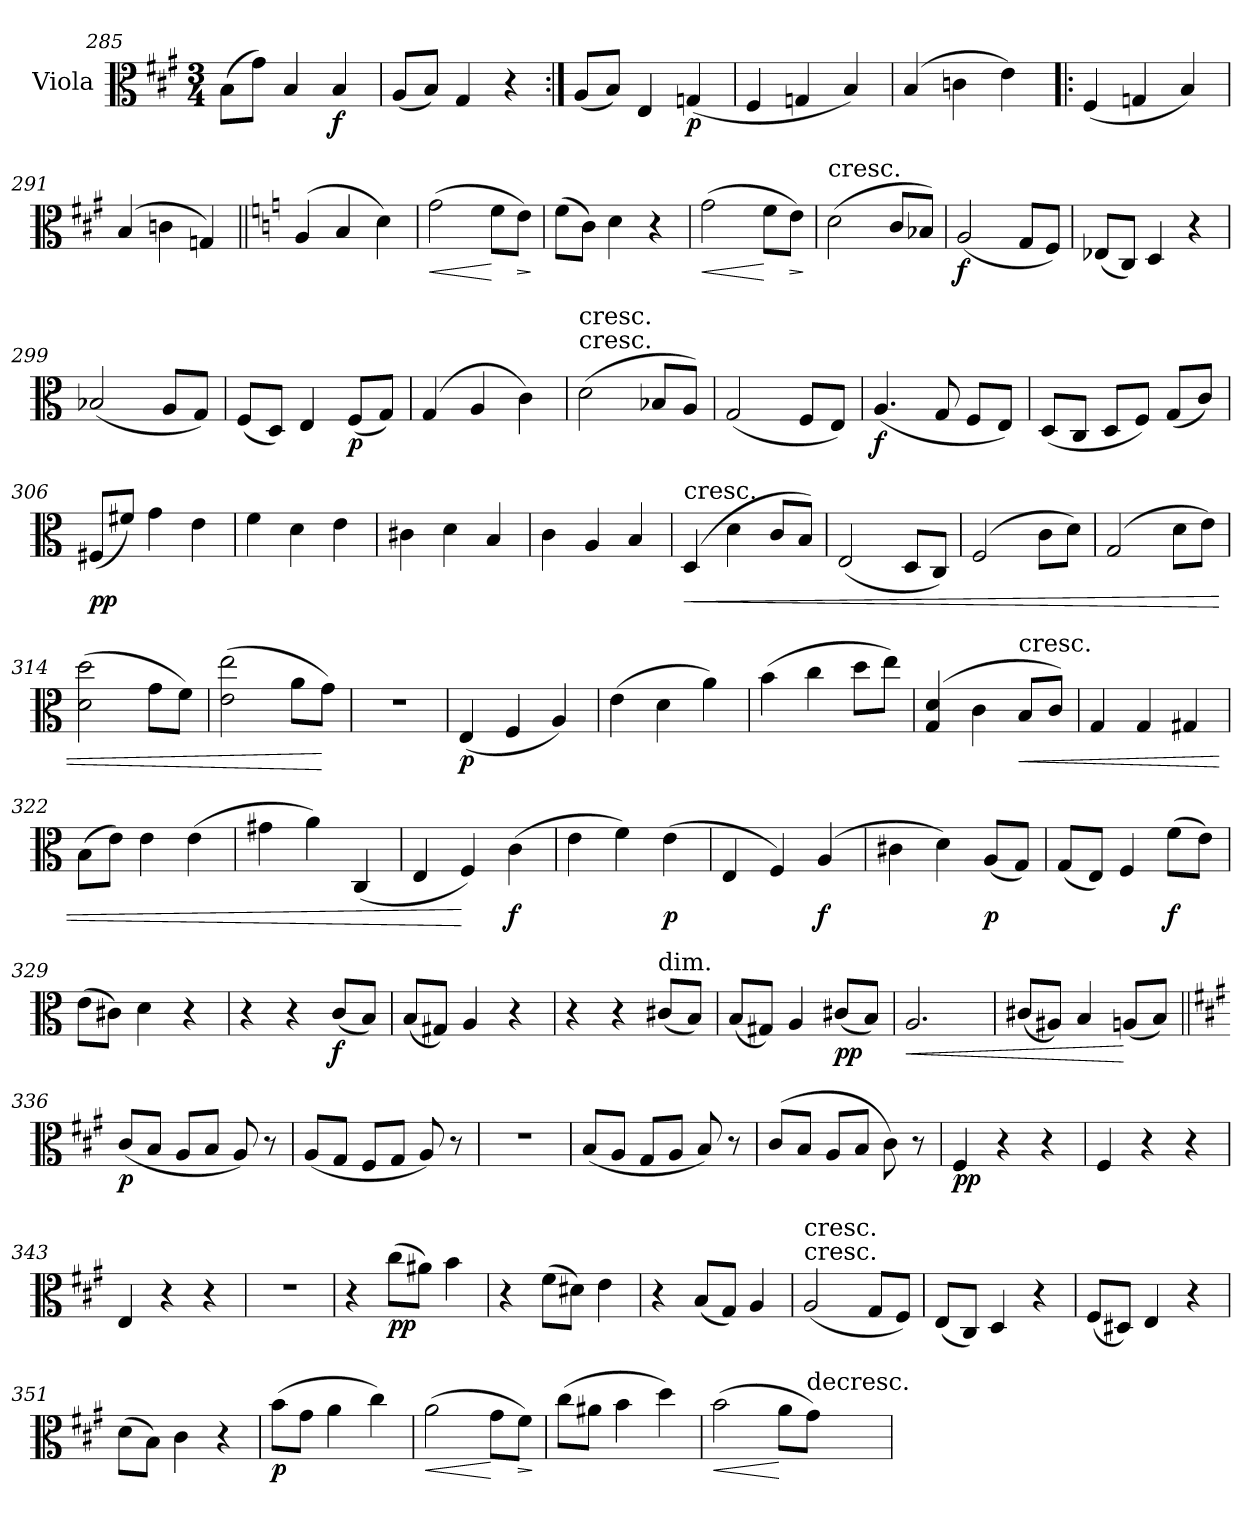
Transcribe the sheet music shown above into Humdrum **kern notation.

**kern	**dynam
*part1	*part1
*staff1	*staff1
*I"Viola	*
*I'Vla	*
*clefC3	*
*k[f#c#g#]	*
*A:	*
*M3/4	*
=285	=285
(8B\L	.
8g#\J)	.
4B	.
4B	f
=286	=286
(8A/L	.
8B/J)	.
4G#	.
4r	.
=287:|!	=287:|!
(8A/L	.
8B/J)	.
4E	.
(4Gn	p
=288	=288
4F#	.
4Gn	.
4B)	.
=289	=289
(4B	.
4cn	.
4e)	.
=290!|:	=290!|:
(4F#	.
4Gn	.
4B)	.
=291	=291
(4B	.
4cn	.
4Gn)	.
=292||	=292||
*k[]	*
*C:	*
(4A	.
4B	.
4d)	.
=293	=293
!	!LO:HP:b
(2g	<
8f\L	[
!	!LO:HP:b
8e\J)	>
.	]
=294	=294
(8f\L	.
8c\J)	.
4d	.
4r	.
=295	=295
!	!LO:HP:b
(2g	<
8f\L	[
!	!LO:HP:b
8e\J)	>
.	]
=296	=296
!LO:TX:a:t=cresc.	!
(2d	.
8c/L	.
8B-X/J)	.
=297	=297
(2A	f
8G/L	.
8F/J)	.
=298	=298
(8E-X/L	.
8C/J)	.
4D	.
4r	.
=299	=299
(2B-X	.
8A/L	.
8G/J)	.
=300	=300
(8F/L	.
8D/J)	.
4E	.
(8F/L	p
8G/J)	.
=301	=301
(4G	.
4A	.
4c)	.
=302	=302
!LO:TX:t=cresc.	!
!LO:TX:a:t=cresc.	!
(2d	.
8B-X/L	.
8A/J)	.
=303	=303
(2G	.
8F/L	.
8E/J)	.
=304	=304
(4.A	f
8G	.
8F/L	.
8E/J)	.
=305	=305
(8D/L	.
8C/J	.
8D/L	.
8F/J)	.
(8G/L	.
8c/J)	.
=306	=306
(8F#X/L	pp
8f#X/J)	.
4g	.
4e	.
=307	=307
4f	.
4d	.
4e	.
=308	=308
4c#X	.
4d	.
4B	.
=309	=309
4c	.
4A	.
4B	.
=310	=310
!LO:TX:a:t=cresc.	!
!	!LO:HP:b
(4D	<
4d	.
8c/L	.
8B/J)	.
=311	=311
(2E	.
8D/L	.
8C/J)	.
=312	=312
(2F	.
8c\L	.
8d\J)	.
=313	=313
(2G	.
8d\L	.
8e\J)	.
=314	=314
(2d 2dd	.
8g\L	.
8f\J)	.
=315	=315
(2e 2ee	.
8a\L	.
8g\J)	[
=316	=316
2.r	.
=317	=317
(4E	p
4F	.
4A)	.
=318	=318
(4e	.
4d	.
4a)	.
=319	=319
(4b	.
4cc	.
8dd\L	.
8ee\J)	.
=320	=320
(4G 4d	.
4c	.
!LO:TX:a:t=cresc.	!
!	!LO:HP:b
8B/L	<
8c/J)	.
=321	=321
4G	.
4G	.
4G#X	.
=322	=322
(8B\L	.
8e\J)	.
4e	.
(4e	.
=323	=323
4g#X	.
4a)	.
(4C	.
=324	=324
4E	.
4F)	[
(4c	f
=325	=325
4e	.
4f)	.
(4e	p
=326	=326
4E	.
4F)	.
(4A	f
=327	=327
4c#X	.
4d)	.
(8A/L	p
8G/J)	.
=328	=328
(8G/L	.
8E/J)	.
4F	.
(8f\L	f
8e\J)	.
=329	=329
(8e\L	.
8c#X\J)	.
4d	.
4r	.
=330	=330
4r	.
4r	.
(8c/L	f
8B/J)	.
=331	=331
(8B/L	.
8G#X/J)	.
4A	.
4r	.
=332	=332
4r	.
4r	.
!LO:TX:a:t=dim.	!
(8c#X/L	.
8B/J)	.
=333	=333
(8B/L	.
8G#X/J)	.
4A	.
(8c#X/L	pp
8B/J)	.
=334	=334
!	!LO:HP:b
2.A	<
=335	=335
(8c#X/L	.
8A#X/J)	.
4B	.
(8An/L	[
8B/J)	.
=336||	=336||
*k[f#c#g#]	*
*A:	*
(8c#/L	p
8B/J	.
8A/L	.
8B/J	.
8A)	.
8r	.
=337	=337
(8A/L	.
8G#/J	.
8F#/L	.
8G#/J	.
8A)	.
8r	.
=338	=338
2.r	.
=339	=339
(8B/L	.
8A/J	.
8G#/L	.
8A/J	.
8B)	.
8r	.
=340	=340
(8c#/L	.
8B/J	.
8A/L	.
8B/J	.
8c#)	.
8r	.
=341	=341
4F#	pp
4r	.
4r	.
=342	=342
4F#	.
4r	.
4r	.
=343	=343
4E	.
4r	.
4r	.
=344	=344
2.r	.
=345	=345
4r	.
(8cc#\L	pp
8a#X\J)	.
4b	.
=346	=346
4r	.
(8f#\L	.
8d#X\J)	.
4e	.
=347	=347
4r	.
(8B/L	.
8G#/J)	.
4A	.
=348	=348
!LO:TX:t=cresc.	!
!LO:TX:a:t=cresc.	!
(2A	.
8G#/L	.
8F#/J)	.
=349	=349
(8E/L	.
8C#/J)	.
4D	.
4r	.
=350	=350
(8F#/L	.
8D#X/J)	.
4E	.
4r	.
=351	=351
(8d\L	.
8B\J)	.
4c#	.
4r	.
=352	=352
(8b\L	p
8g#\J	.
4a	.
4cc#)	.
=353	=353
!	!LO:HP:b
(2a	<
8g#\L	[
!	!LO:HP:b
8f#\J)	>
.	]
=354	=354
(8cc#\L	.
8a#X\J	.
4b	.
4dd)	.
=355	=355
!	!LO:HP:b
(2b	<
8a\L	[
!LO:TX:t=decresc.	!
8g#\J)	.
=	=
*-	*-
